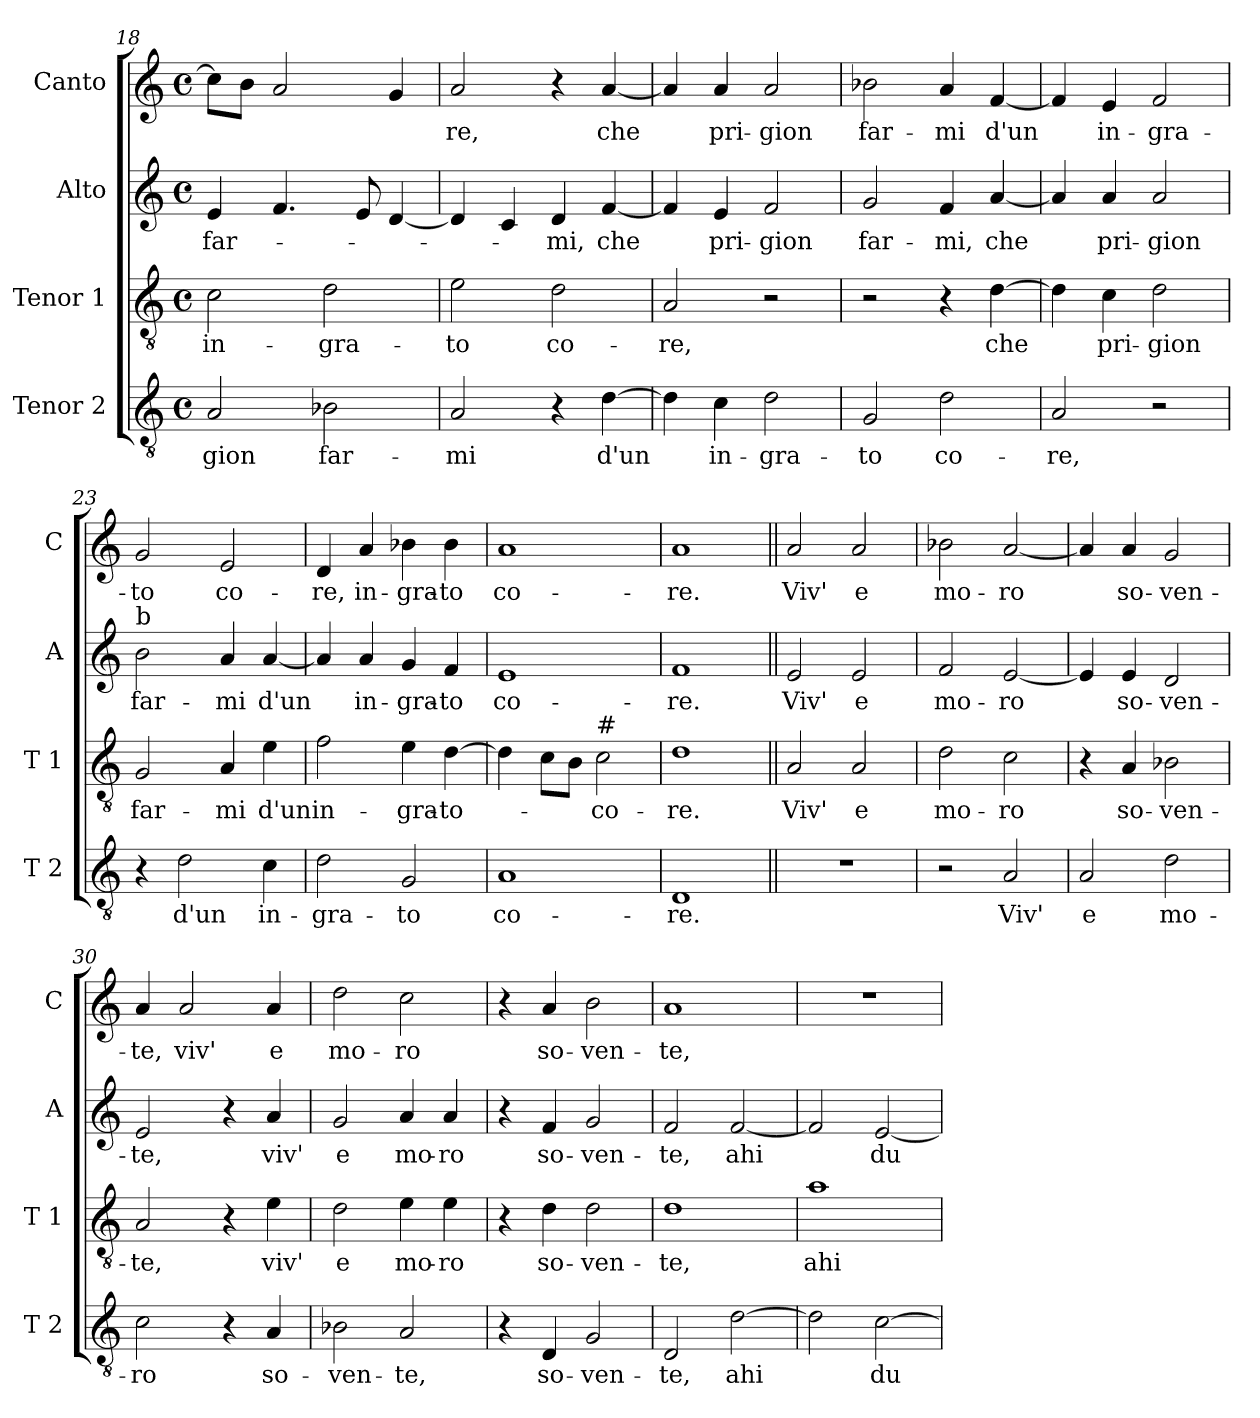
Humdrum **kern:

**kern	**text	**kern	**text	**kern	**text	**kern	**text
*part4	*part4	*part3	*part3	*part2	*part2	*part1	*part1
*staff4	*staff4	*staff3	*staff3	*staff2	*staff2	*staff1	*staff1
*I"Tenor 2	*	*I"Tenor 1	*	*I"Alto	*	*I"Canto	*
*I'T 2	*	*I'T 1	*	*I'A	*	*I'C	*
!!LO:PB:g=z
*clefGv2	*	*clefGv2	*	*clefG2	*	*clefG2	*
*k[]	*	*k[]	*	*k[]	*	*k[]	*
*C:	*	*C:	*	*C:	*	*C:	*
*M4/4	*	*M4/4	*	*M4/4	*	*M4/4	*
*met(c)	*	*met(c)	*	*met(c)	*	*met(c)	*
=18	=18	=18	=18	=18	=18	=18	=18
!	!LO:LY:b	!	!LO:LY:b	!	!LO:LY:b	!	!
2A/	-gion	2c\	in-	4e/	far-	8cc\L]	.
.	.	.	.	.	.	8b\J	.
.	.	.	.	4.f/	.	2a/	.
!	!LO:LY:b	!	!LO:LY:b	!	!	!	!
2B-X\	far-	2d\	-gra-	.	.	.	.
.	.	.	.	8e/	.	.	.
.	.	.	.	[4d/	.	4g/	.
=19	=19	=19	=19	=19	=19	=19	=19
!	!LO:LY:b	!	!LO:LY:b	!	!	!	!LO:LY:b
2A/	-mi	2e\	-to	4d/]	.	2a/	-re,
.	.	.	.	4c/	.	.	.
!	!	!	!LO:LY:b	!	!LO:LY:b	!	!
4r	.	2d\	co-	4d/	-mi,	4r	.
!	!LO:LY:b	!	!	!	!LO:LY:b	!	!LO:LY:b
[4d\	d'un	.	.	[4f/	che	[4a/	che
=20	=20	=20	=20	=20	=20	=20	=20
!	!	!	!LO:LY:b	!	!	!	!
4d\]	.	2A/	-re,	4f/]	.	4a/]	.
!	!LO:LY:b	!	!	!	!LO:LY:b	!	!LO:LY:b
4c\	in-	.	.	4e/	pri-	4a/	pri-
!	!LO:LY:b	!	!	!	!LO:LY:b	!	!LO:LY:b
2d\	-gra-	2r	.	2f/	-gion	2a/	-gion
=21	=21	=21	=21	=21	=21	=21	=21
!	!LO:LY:b	!	!	!	!LO:LY:b	!	!LO:LY:b
2G/	-to	2r	.	2g/	far-	2b-X\	far-
!	!LO:LY:b	!	!	!	!LO:LY:b	!	!LO:LY:b
2d\	co-	4r	.	4f/	-mi,	4a/	-mi
!	!	!	!LO:LY:b	!	!LO:LY:b	!	!LO:LY:b
.	.	[4d\	che	[4a/	che	[4f/	d'un
=22	=22	=22	=22	=22	=22	=22	=22
!	!LO:LY:b	!	!	!	!	!	!
2A/	-re,	4d\]	.	4a/]	.	4f/]	.
!	!	!	!LO:LY:b	!	!LO:LY:b	!	!LO:LY:b
.	.	4c\	pri-	4a/	pri-	4e/	in-
!	!	!	!LO:LY:b	!	!LO:LY:b	!	!LO:LY:b
2r	.	2d\	-gion	2a/	-gion	2f/	-gra-
=23	=23	=23	=23	=23	=23	=23	=23
!	!	!	!	!LO:TX:a:t=b	!	!	!
!	!	!	!LO:LY:b	!	!LO:LY:b	!	!LO:LY:b
4r	.	2G/	far-	2b\	far-	2g/	-to
!	!LO:LY:b	!	!	!	!	!	!
2d\	d'un	.	.	.	.	.	.
!	!	!	!LO:LY:b	!	!LO:LY:b	!	!LO:LY:b
.	.	4A/	-mi	4a/	-mi	2e/	co-
!	!LO:LY:b	!	!LO:LY:b	!	!LO:LY:b	!	!
4c\	in-	4e\	d'un	[4a/	d'un	.	.
!!LO:LB:g=z
=24	=24	=24	=24	=24	=24	=24	=24
!	!LO:LY:b	!	!LO:LY:b	!	!	!	!LO:LY:b
2d\	-gra-	2f\	in-	4a/]	.	4d/	-re,
!	!	!	!	!	!LO:LY:b	!	!LO:LY:b
.	.	.	.	4a/	in-	4a/	in-
!	!LO:LY:b	!	!LO:LY:b	!	!LO:LY:b	!	!LO:LY:b
2G/	-to	4e\	-gra-	4g/	-gra-	4b-X\	-gra-
!	!	!	!LO:LY:b	!	!LO:LY:b	!	!LO:LY:b
.	.	[4d\	-to-	4f/	-to	4b-\	-to
=25	=25	=25	=25	=25	=25	=25	=25
!	!LO:LY:b	!	!	!	!LO:LY:b	!	!LO:LY:b
1A	co-	4d\]	.	1e	co-	1a	co-
.	.	8c\L	.	.	.	.	.
.	.	8B\J	.	.	.	.	.
!	!	!LO:TX:a:t=#	!	!	!	!	!
!	!	!	!LO:LY:b	!	!	!	!
.	.	2c\	-co-	.	.	.	.
=26	=26	=26	=26	=26	=26	=26	=26
!	!LO:LY:b	!	!LO:LY:b	!	!LO:LY:b	!	!LO:LY:b
1D	-re.	1d	-re.	1f	-re.	1a	-re.
=27||	=27||	=27||	=27||	=27||	=27||	=27||	=27||
!	!	!	!LO:LY:b	!	!LO:LY:b	!	!LO:LY:b
1r	.	2A/	Viv'	2e/	Viv'	2a/	Viv'
!	!	!	!LO:LY:b	!	!LO:LY:b	!	!LO:LY:b
.	.	2A/	e	2e/	e	2a/	e
=28	=28	=28	=28	=28	=28	=28	=28
!	!	!	!LO:LY:b	!	!LO:LY:b	!	!LO:LY:b
2r	.	2d\	mo-	2f/	mo-	2b-X\	mo-
!	!LO:LY:b	!	!LO:LY:b	!	!LO:LY:b	!	!LO:LY:b
2A/	Viv'	2c\	-ro	[2e/	-ro	[2a/	-ro
=29	=29	=29	=29	=29	=29	=29	=29
!	!LO:LY:b	!	!	!	!	!	!
2A/	e	4r	.	4e/]	.	4a/]	.
!	!	!	!LO:LY:b	!	!LO:LY:b	!	!LO:LY:b
.	.	4A/	so-	4e/	so-	4a/	so-
!	!LO:LY:b	!	!LO:LY:b	!	!LO:LY:b	!	!LO:LY:b
2d\	mo-	2B-X\	-ven-	2d/	-ven-	2g/	-ven-
!!LO:LB:g=z
=30	=30	=30	=30	=30	=30	=30	=30
!	!LO:LY:b	!	!LO:LY:b	!	!LO:LY:b	!	!LO:LY:b
2c\	-ro	2A/	-te,	2e/	-te,	4a/	-te,
!	!	!	!	!	!	!	!LO:LY:b
.	.	.	.	.	.	2a/	viv'
4r	.	4r	.	4r	.	.	.
!	!LO:LY:b	!	!LO:LY:b	!	!LO:LY:b	!	!LO:LY:b
4A/	so-	4e\	viv'	4a/	viv'	4a/	e
=31	=31	=31	=31	=31	=31	=31	=31
!	!LO:LY:b	!	!LO:LY:b	!	!LO:LY:b	!	!LO:LY:b
2B-X\	-ven-	2d\	e	2g/	e	2dd\	mo-
!	!LO:LY:b	!	!LO:LY:b	!	!LO:LY:b	!	!LO:LY:b
2A/	-te,	4e\	mo-	4a/	mo-	2cc\	-ro
!	!	!	!LO:LY:b	!	!LO:LY:b	!	!
.	.	4e\	-ro	4a/	-ro	.	.
=32	=32	=32	=32	=32	=32	=32	=32
4r	.	4r	.	4r	.	4r	.
!	!LO:LY:b	!	!LO:LY:b	!	!LO:LY:b	!	!LO:LY:b
4D/	so-	4d\	so-	4f/	so-	4a/	so-
!	!LO:LY:b	!	!LO:LY:b	!	!LO:LY:b	!	!LO:LY:b
2G/	-ven-	2d\	-ven-	2g/	-ven-	2b\	-ven-
=33	=33	=33	=33	=33	=33	=33	=33
!	!LO:LY:b	!	!LO:LY:b	!	!LO:LY:b	!	!LO:LY:b
2D/	-te,	1d	-te,	2f/	-te,	1a	-te,
!	!LO:LY:b	!	!	!	!LO:LY:b	!	!
[2d\	ahi	.	.	[2f/	ahi	.	.
=34	=34	=34	=34	=34	=34	=34	=34
!	!	!	!LO:LY:b	!	!	!	!
2d\]	.	1a	ahi	2f/]	.	1r	.
!	!LO:LY:b	!	!	!	!LO:LY:b	!	!
[2c\	du-	.	.	[2e/	du-	.	.
=	=	=	=	=	=	=	=
*-	*-	*-	*-	*-	*-	*-	*-
